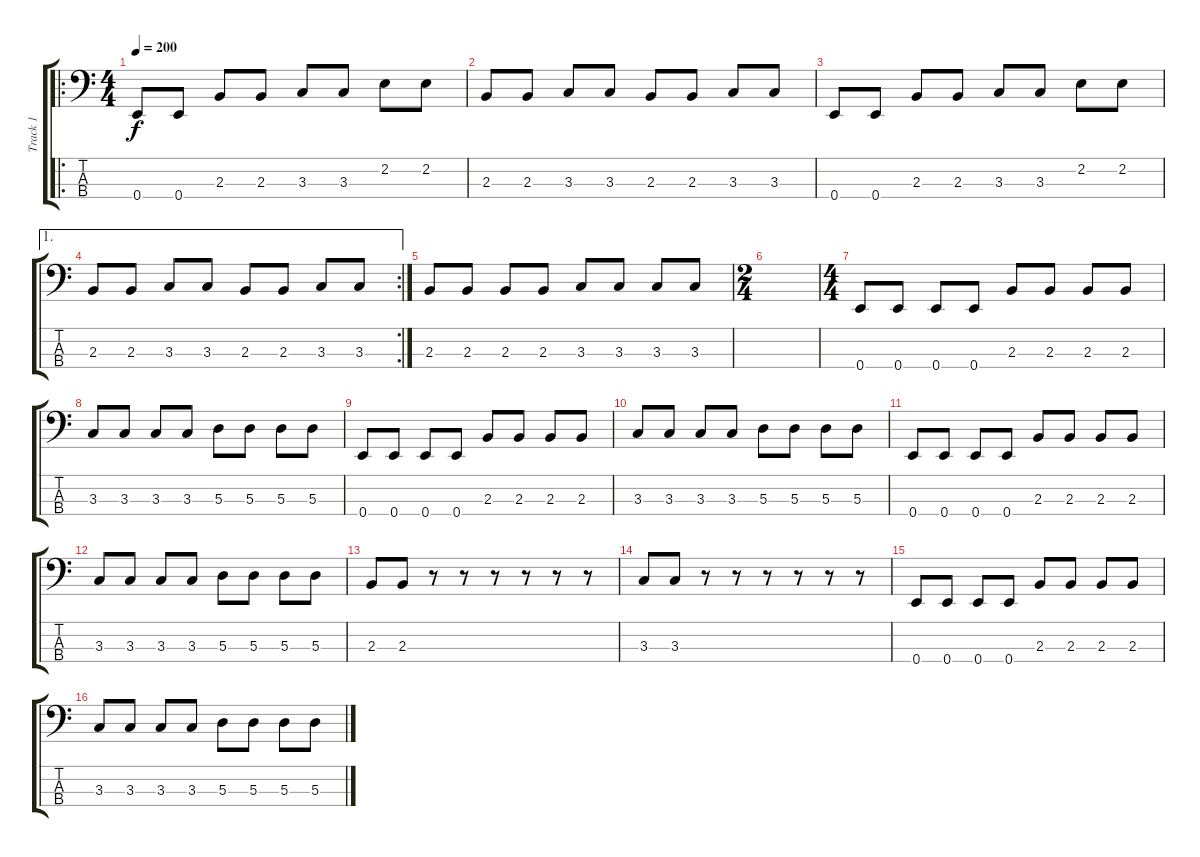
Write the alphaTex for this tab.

\track ("Track 1" "Track 1") {instrument acousticguitarsteel}
\staff {score tabs}
\tuning (G2 D2 A1 E1) {hide}
\ro
\ts (4 4)
\tempo 200
\clef f4
\ks c
0.4.8{dy f instrument acousticguitarsteel} 0.4.8 2.3.8 2.3.8 3.3.8 3.3.8 2.2.8 2.2.8 |
2.3.8 2.3.8 3.3.8 3.3.8 2.3.8 2.3.8 3.3.8 3.3.8 |
0.4.8 0.4.8 2.3.8 2.3.8 3.3.8 3.3.8 2.2.8 2.2.8 |
\ae 1
\rc 2
2.3.8 2.3.8 3.3.8 3.3.8 2.3.8 2.3.8 3.3.8 3.3.8 |
2.3.8 2.3.8 2.3.8 2.3.8 3.3.8 3.3.8 3.3.8 3.3.8 |
\ts (2 4)
|
\ts (4 4)
0.4.8 0.4.8 0.4.8 0.4.8 2.3.8 2.3.8 2.3.8 2.3.8 |
3.3.8 3.3.8 3.3.8 3.3.8 5.3.8 5.3.8 5.3.8 5.3.8 |
0.4.8 0.4.8 0.4.8 0.4.8 2.3.8 2.3.8 2.3.8 2.3.8 |
3.3.8 3.3.8 3.3.8 3.3.8 5.3.8 5.3.8 5.3.8 5.3.8 |
0.4.8 0.4.8 0.4.8 0.4.8 2.3.8 2.3.8 2.3.8 2.3.8 |
3.3.8 3.3.8 3.3.8 3.3.8 5.3.8 5.3.8 5.3.8 5.3.8 |
2.3.8 2.3.8 r.8 r.8 r.8 r.8 r.8 r.8 |
3.3.8 3.3.8 r.8 r.8 r.8 r.8 r.8 r.8 |
0.4.8 0.4.8 0.4.8 0.4.8 2.3.8 2.3.8 2.3.8 2.3.8 |
3.3.8 3.3.8 3.3.8 3.3.8 5.3.8 5.3.8 5.3.8 5.3.8
